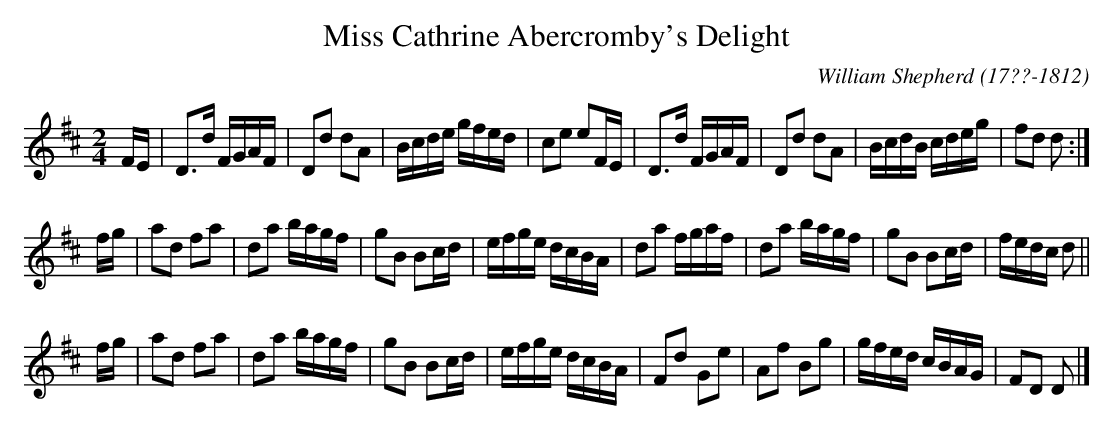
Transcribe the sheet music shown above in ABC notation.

X:1
T: Miss Cathrine Abercromby's Delight
C: William Shepherd (17??-1812)
M: 2/4
L: 1/16
K: D
FE |\
D3d FGAF | D2d2 d2A2 | Bcde gfed | c2e2 e2FE |\
D3d FGAF | D2d2 d2A2 | BcdB cdeg | f2d2 d2 :|
fg |\
a2d2 f2a2 | d2a2 bagf | g2B2 B2cd | efge dcBA |\
d2a2 fgaf | d2a2 bagf | g2B2 B2cd | fedc d2 ||
fg |\
a2d2 f2a2 | d2a2 bagf | g2B2 B2cd | efge dcBA |\
F2d2 G2e2 | A2f2 B2g2 | gfed cBAG | F2D2 D2 |]
